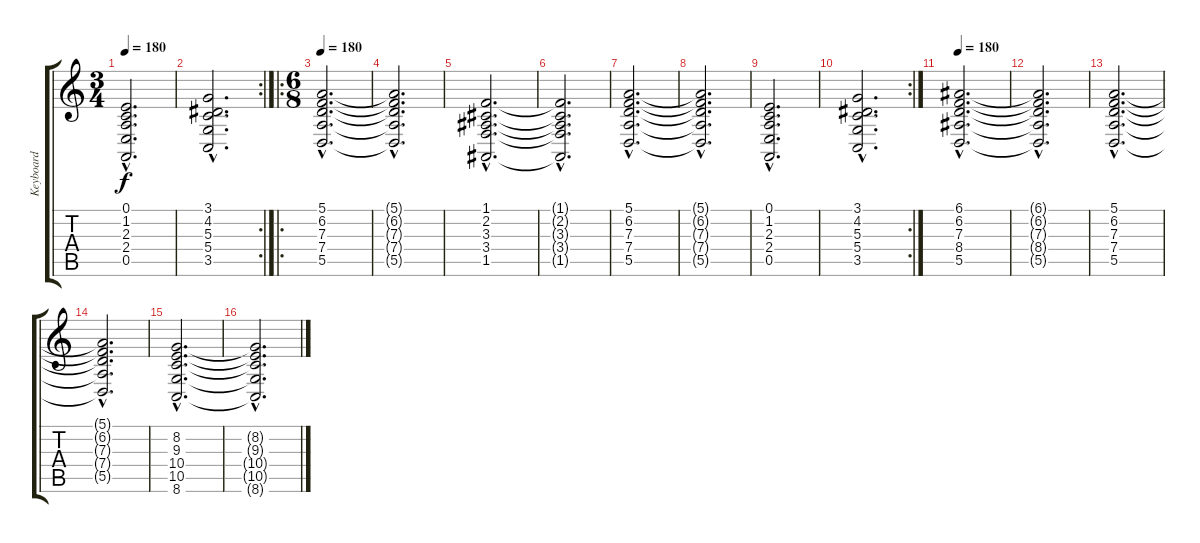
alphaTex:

\track ("Keyboard" "Keyboard") {instrument choiraahs}
\staff {score tabs}
\tuning (E4 B3 G3 D3 A2 E2) {hide}
\ts (3 4)
\tempo 180
\clef g2
\ks c
(0.1{hac} 1.2{hac} 2.3{hac} 2.4{hac} 0.5{hac}).2{d dy f} |
\rc 2
(3.1{hac} 4.2{hac} 5.3{hac} 5.4{hac} 3.5{hac}).2{d} |
\ro
\ts (6 8)
\tempo 180
(5.1{hac} 6.2{hac} 7.3{hac} 7.4{hac} 5.5{hac}).2{d} |
(5.1{hac t} 6.2{hac t} 7.3{hac t} 7.4{hac t} 5.5{hac t}).2{d} |
(1.1{hac} 2.2{hac} 3.3{hac} 3.4{hac} 1.5{hac}).2{d} |
(1.1{hac t} 2.2{hac t} 3.3{hac t} 3.4{hac t} 1.5{hac t}).2{d} |
(5.1{hac} 6.2{hac} 7.3{hac} 7.4{hac} 5.5{hac}).2{d} |
(5.1{hac t} 6.2{hac t} 7.3{hac t} 7.4{hac t} 5.5{hac t}).2{d} |
(0.1{hac} 1.2{hac} 2.3{hac} 2.4{hac} 0.5{hac}).2{d} |
\rc 2
(3.1{hac} 4.2{hac} 5.3{hac} 5.4{hac} 3.5{hac}).2{d} |
\tempo 180
(6.1{hac} 6.2{hac} 7.3{hac} 8.4{hac} 5.5{hac}).2{d} |
(6.1{hac t} 6.2{hac t} 7.3{hac t} 8.4{hac t} 5.5{hac t}).2{d} |
(5.1{hac} 6.2{hac} 7.3{hac} 7.4{hac} 5.5{hac}).2{d} |
(5.1{hac t} 6.2{hac t} 7.3{hac t} 7.4{hac t} 5.5{hac t}).2{d} |
(8.2{hac} 9.3{hac} 10.4{hac} 10.5{hac} 8.6{hac}).2{d} |
(8.2{hac t} 9.3{hac t} 10.4{hac t} 10.5{hac t} 8.6{hac t}).2{d}
